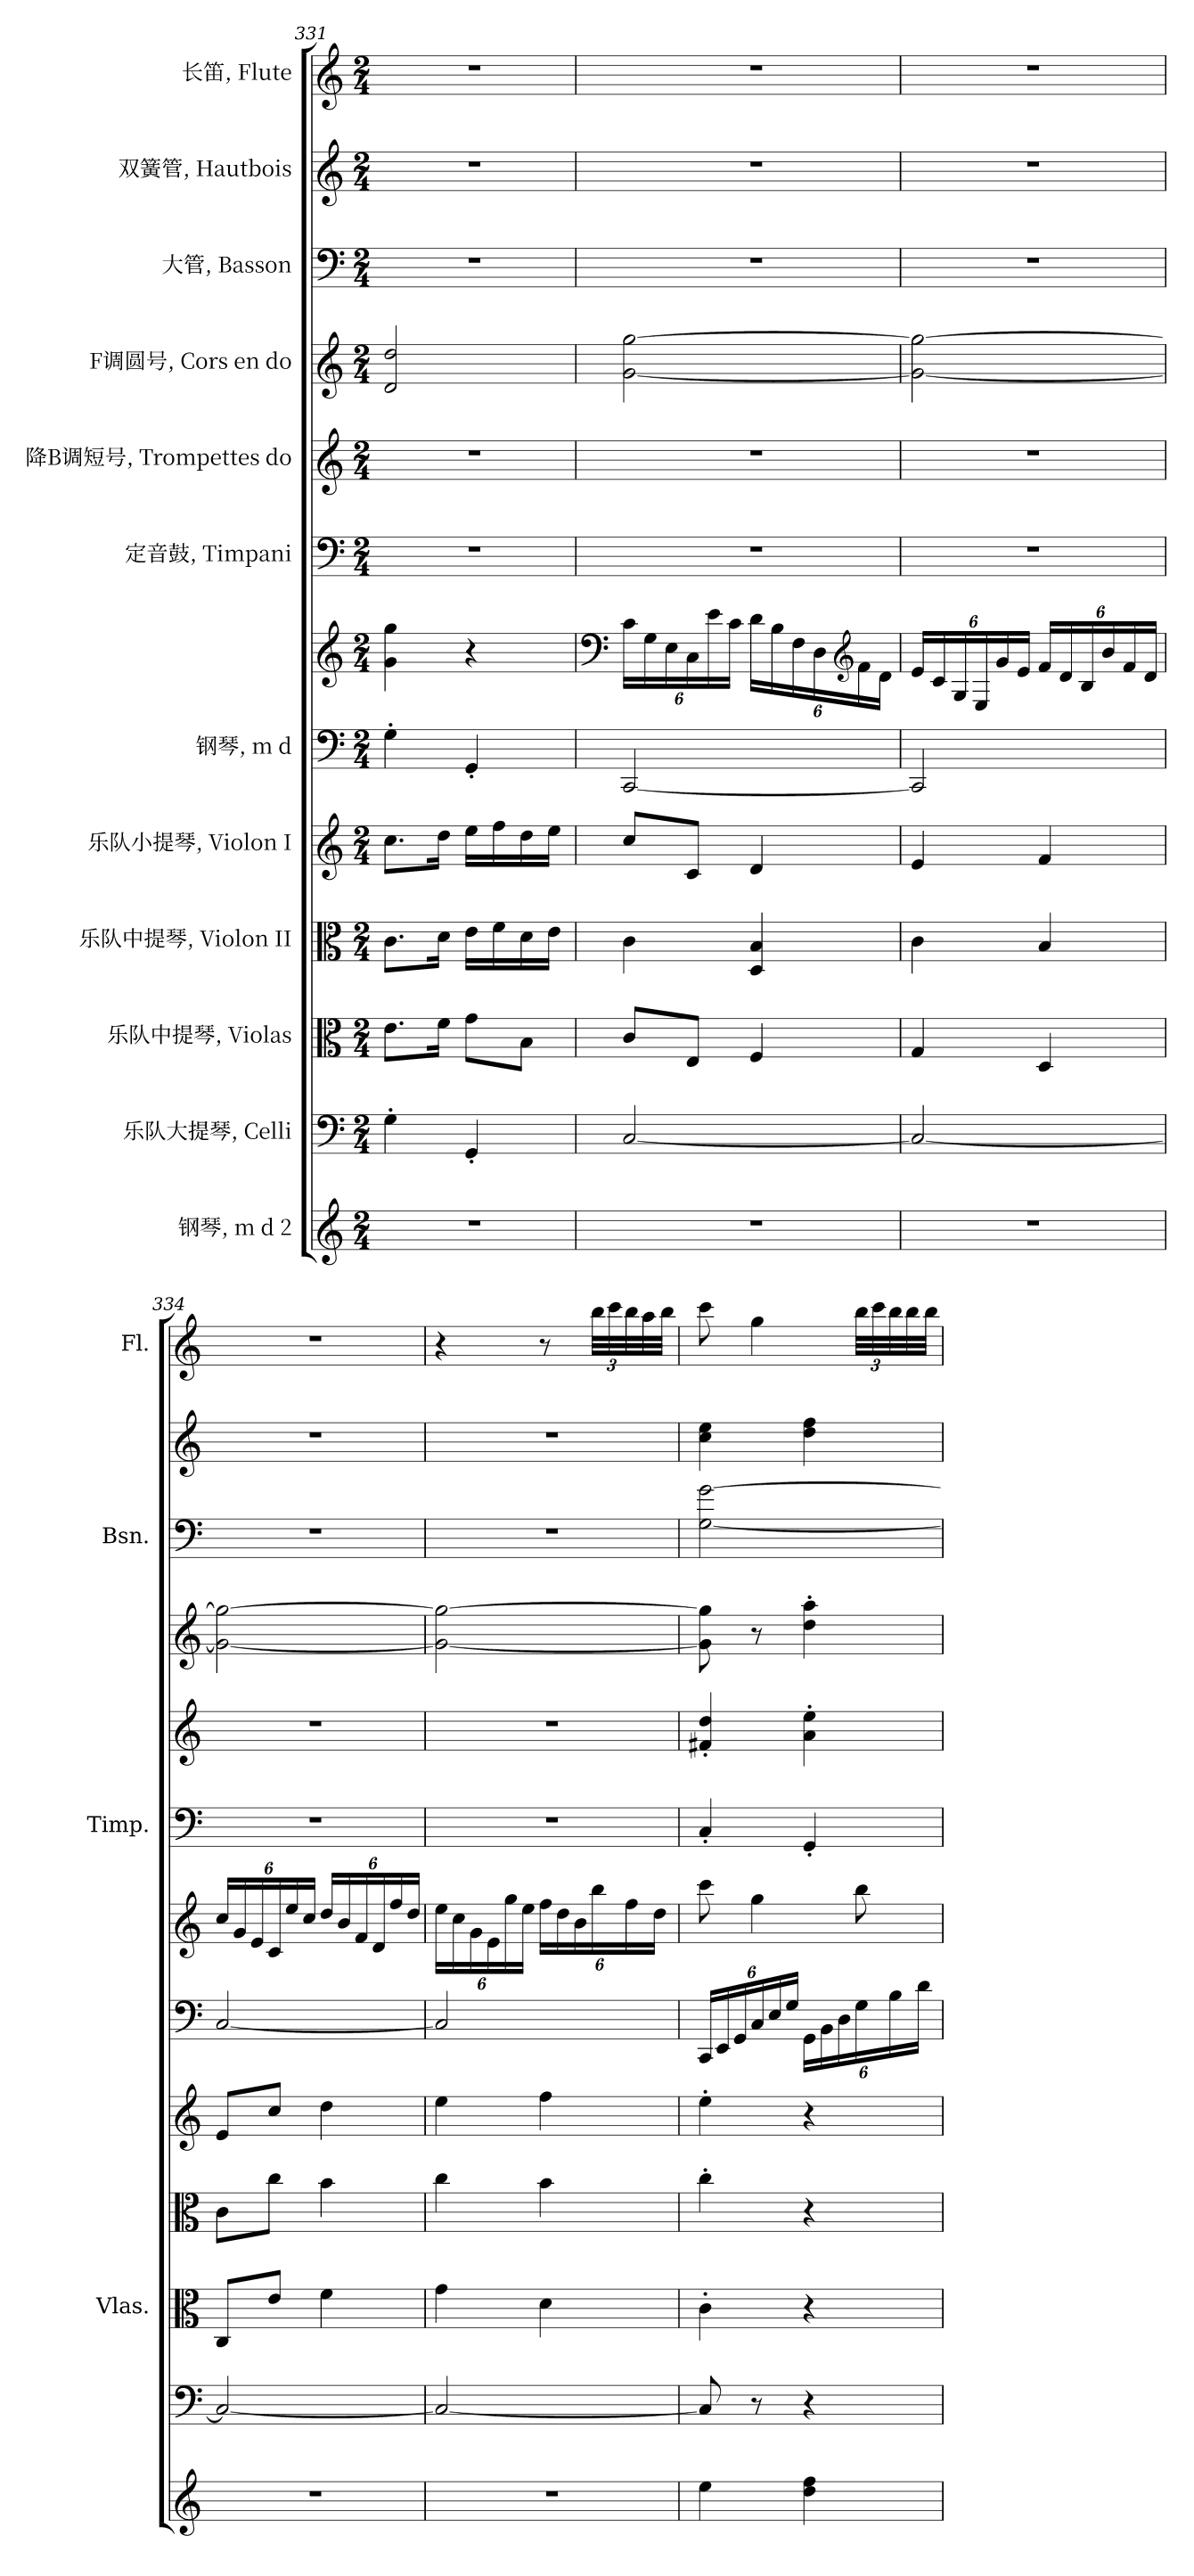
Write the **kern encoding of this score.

**kern	**kern	**kern	**kern	**kern	**kern	**kern	**kern	**kern	**kern	**kern	**kern	**kern
*part12	*part11	*part10	*part9	*part8	*part7	*part7	*part6	*part5	*part4	*part3	*part2	*part1
*staff13	*staff12	*staff11	*staff10	*staff9	*staff8	*staff7	*staff6	*staff5	*staff4	*staff3	*staff2	*staff1
*I"钢琴, m d 2	*I"乐队大提琴, Celli	*I"乐队中提琴, Violas	*I"乐队中提琴, Violon II	*I"乐队小提琴, Violon I	*I"钢琴, m d	*	*I"定音鼓, Timpani	*I"降B调短号, Trompettes do	*I"F调圆号, Cors en do	*I"大管, Basson	*I"双簧管, Hautbois	*I"长笛, Flute
*	*	*I'Vlas.	*	*	*	*	*I'Timp.	*	*	*I'Bsn.	*	*I'Fl.
!!LO:PB:g=z
*clefG2	*clefF4	*clefC3	*clefC3	*clefG2	*clefF4	*clefG2	*clefF4	*clefG2	*clefG2	*clefF4	*clefG2	*clefG2
*	*	*	*	*	*	*	*	*ITrd1c2	*ITrd4c7	*	*	*
*k[]	*k[]	*k[]	*k[]	*k[]	*k[]	*k[]	*k[]	*k[b-e-]	*k[b-]	*k[]	*k[]	*k[]
*M2/4	*M2/4	*M2/4	*M2/4	*M2/4	*M2/4	*M2/4	*M2/4	*M2/4	*M2/4	*M2/4	*M2/4	*M2/4
=331	=331	=331	=331	=331	=331	=331	=331	=331	=331	=331	=331	=331
2r	4G'\	8.e\L	8.c\L	8.cc\L	4G'\	4g\ 4gg\	2r	2r	2G/ 2g/	2r	2r	2r
.	.	16f\Jk	16d\Jk	16dd\Jk	.	.	.	.	.	.	.	.
.	4GG'/	8g\L	16e\LL	16ee\LL	4GG'/	4r	.	.	.	.	.	.
.	.	.	16f\	16ff\	.	.	.	.	.	.	.	.
.	.	8B\J	16d\	16dd\	.	.	.	.	.	.	.	.
.	.	.	16e\JJ	16ee\JJ	.	.	.	.	.	.	.	.
=332	=332	=332	=332	=332	=332	=332	=332	=332	=332	=332	=332	=332
*	*	*	*	*	*	*clefF4	*	*	*	*	*	*
*	*	*	*	*	*	*Xbrackettup	*	*	*	*	*	*
2r	[2C/	8c/L	4c\	8cc/L	[2CC/	24c\LL	2r	2r	[2c\ [2cc\	2r	2r	2r
.	.	.	.	.	.	24G\	.	.	.	.	.	.
.	.	.	.	.	.	24E\	.	.	.	.	.	.
.	.	8E/J	.	8c/J	.	24C\	.	.	.	.	.	.
.	.	.	.	.	.	24e\	.	.	.	.	.	.
.	.	.	.	.	.	24c\JJ	.	.	.	.	.	.
.	.	4F/	4D/ 4B/	4d/	.	24d\LL	.	.	.	.	.	.
.	.	.	.	.	.	24B\	.	.	.	.	.	.
.	.	.	.	.	.	24F\	.	.	.	.	.	.
.	.	.	.	.	.	24D\	.	.	.	.	.	.
*	*	*	*	*	*	*clefG2	*	*	*	*	*	*
.	.	.	.	.	.	24f\	.	.	.	.	.	.
.	.	.	.	.	.	24d\JJ	.	.	.	.	.	.
=333	=333	=333	=333	=333	=333	=333	=333	=333	=333	=333	=333	=333
2r	2C/_	4G/	4c\	4e/	2CC/]	24e/LL	2r	2r	2c\_ 2cc\_	2r	2r	2r
.	.	.	.	.	.	24c/	.	.	.	.	.	.
.	.	.	.	.	.	24G/	.	.	.	.	.	.
.	.	.	.	.	.	24E/	.	.	.	.	.	.
.	.	.	.	.	.	24g/	.	.	.	.	.	.
.	.	.	.	.	.	24e/JJ	.	.	.	.	.	.
.	.	4D/	4B/	4f/	.	24f/LL	.	.	.	.	.	.
.	.	.	.	.	.	24d/	.	.	.	.	.	.
.	.	.	.	.	.	24B/	.	.	.	.	.	.
.	.	.	.	.	.	24b/	.	.	.	.	.	.
.	.	.	.	.	.	24f/	.	.	.	.	.	.
.	.	.	.	.	.	24d/JJ	.	.	.	.	.	.
!!LO:PB:g=z
=334	=334	=334	=334	=334	=334	=334	=334	=334	=334	=334	=334	=334
2r	2C/_	8C/L	8c\L	8e/L	[2C/	24cc/LL	2r	2r	2c\_ 2cc\_	2r	2r	2r
.	.	.	.	.	.	24g/	.	.	.	.	.	.
.	.	.	.	.	.	24e/	.	.	.	.	.	.
.	.	8e/J	8cc\J	8cc/J	.	24c/	.	.	.	.	.	.
.	.	.	.	.	.	24ee/	.	.	.	.	.	.
.	.	.	.	.	.	24cc/JJ	.	.	.	.	.	.
.	.	4f\	4b\	4dd\	.	24dd/LL	.	.	.	.	.	.
.	.	.	.	.	.	24b/	.	.	.	.	.	.
.	.	.	.	.	.	24f/	.	.	.	.	.	.
.	.	.	.	.	.	24d/	.	.	.	.	.	.
.	.	.	.	.	.	24ff/	.	.	.	.	.	.
.	.	.	.	.	.	24dd/JJ	.	.	.	.	.	.
=335	=335	=335	=335	=335	=335	=335	=335	=335	=335	=335	=335	=335
2r	2C/_	4g\	4cc\	4ee\	2C/]	24ee\LL	2r	2r	2c\_ 2cc\_	2r	2r	4r
.	.	.	.	.	.	24cc\	.	.	.	.	.	.
.	.	.	.	.	.	24g\	.	.	.	.	.	.
.	.	.	.	.	.	24e\	.	.	.	.	.	.
.	.	.	.	.	.	24gg\	.	.	.	.	.	.
.	.	.	.	.	.	24ee\JJ	.	.	.	.	.	.
.	.	4d\	4b\	4ff\	.	24ff\LL	.	.	.	.	.	8r
.	.	.	.	.	.	24dd\	.	.	.	.	.	.
.	.	.	.	.	.	24b\	.	.	.	.	.	.
*	*	*	*	*	*	*	*	*	*	*	*	*Xbrackettup
.	.	.	.	.	.	24bb\	.	.	.	.	.	48bb\LLL
.	.	.	.	.	.	.	.	.	.	.	.	48ccc\
.	.	.	.	.	.	24ff\	.	.	.	.	.	48bb\
.	.	.	.	.	.	.	.	.	.	.	.	32aa\
.	.	.	.	.	.	24dd\JJ	.	.	.	.	.	.
.	.	.	.	.	.	.	.	.	.	.	.	32bb\JJJ
=336	=336	=336	=336	=336	=336	=336	=336	=336	=336	=336	=336	=336
*	*	*	*	*	*Xbrackettup	*	*	*	*	*	*	*
4ee\	8C/]	4c'\	4cc'\	4ee'\	24CC/LL	8ccc\	4C'/	4en/' 4cc/'	8c\] 8cc\]	[2G\ [2g\	4cc\ 4ee\	8ccc\
.	.	.	.	.	24EE/	.	.	.	.	.	.	.
.	.	.	.	.	24GG/	.	.	.	.	.	.	.
.	8r	.	.	.	24C/	4gg\	.	.	8r	.	.	4gg\
.	.	.	.	.	24E/	.	.	.	.	.	.	.
.	.	.	.	.	24G/JJ	.	.	.	.	.	.	.
4dd\ 4ff\	4r	4r	4r	4r	24GG\LL	.	4GG'/	4g\' 4dd\'	4g\' 4dd\'	.	4dd\ 4ff\	.
.	.	.	.	.	24BB\	.	.	.	.	.	.	.
.	.	.	.	.	24D\	.	.	.	.	.	.	.
.	.	.	.	.	24G\	8bb\	.	.	.	.	.	48bb\LLL
.	.	.	.	.	.	.	.	.	.	.	.	48ccc\
.	.	.	.	.	24B\	.	.	.	.	.	.	48bb\
.	.	.	.	.	.	.	.	.	.	.	.	32bb\
.	.	.	.	.	24d\JJ	.	.	.	.	.	.	.
.	.	.	.	.	.	.	.	.	.	.	.	32bb\JJJ
=	=	=	=	=	=	=	=	=	=	=	=	=
*-	*-	*-	*-	*-	*-	*-	*-	*-	*-	*-	*-	*-
